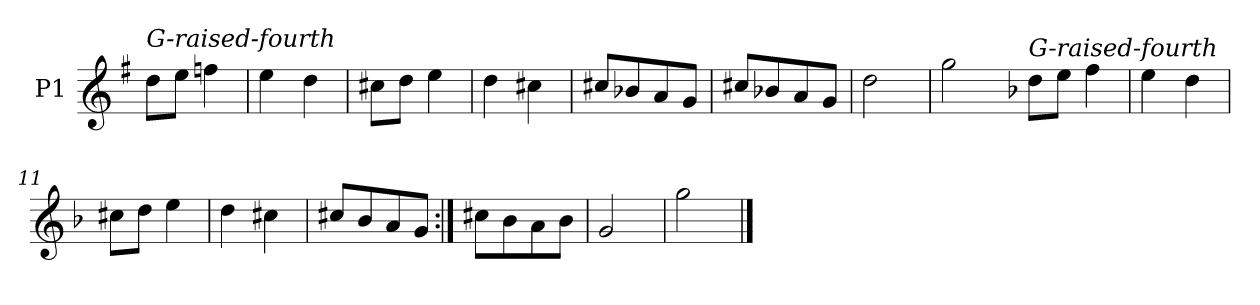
**kern
*part1
*staff1
*I"P1
*clefG2
*k[f#]
=
!LO:TX:a:i:t=G-raised-fourth
8ddL
8eeJ
4ffn
=10
4ee
4dd
=11
8cc#XL
8ddJ
4ee
=12
4dd
4cc#X
=13
8cc#XL
8b-X
8a
8gJ
=14
8cc#XL
8b-X
8a
8gJ
=15
2dd
=16
2gg
*k[b-]
*G:dor
!LO:TX:a:i:t=G-raised-fourth
8ddL
8eeJ
4ff
=10
4ee
4dd
=11
8cc#XL
8ddJ
4ee
=12
4dd
4cc#X
=13
8cc#XL
8b-
8a
8gJ
=17:|!
8cc#XL
8b-
8a
8b-J
=18
2g
=19
2gg
==
*-
